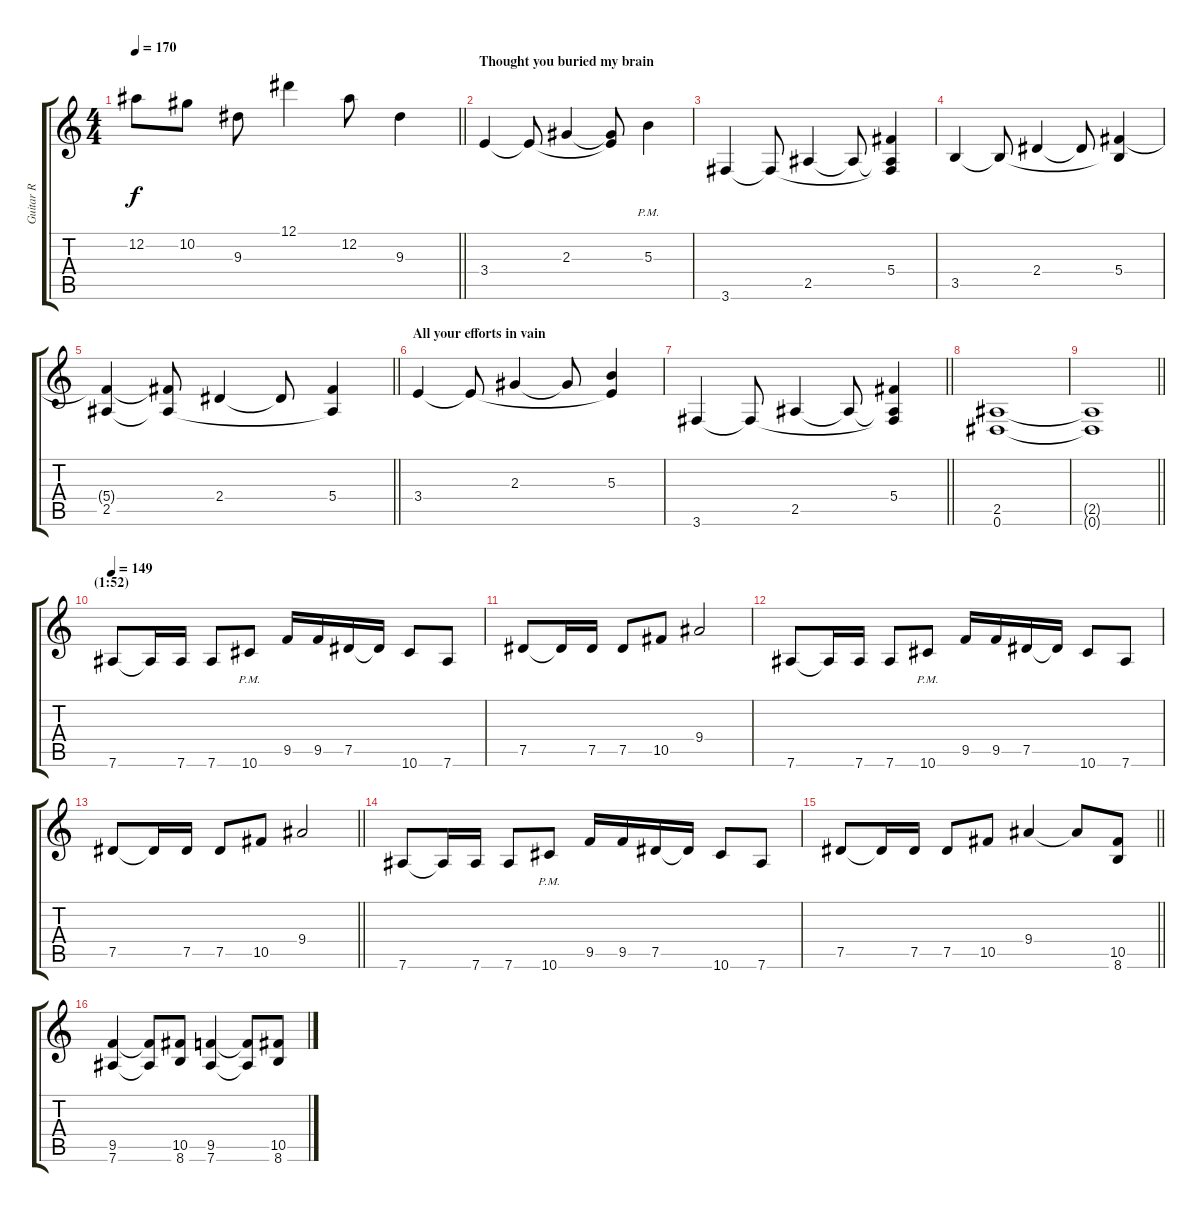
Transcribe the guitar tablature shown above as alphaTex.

\track ("Guitar R" "Guitar R") {instrument overdrivenguitar}
\staff {score tabs}
\tuning (Eb4 Bb3 Gb3 Db3 Ab2 Eb2) {hide}
\ts (4 4)
\tempo 170
\clef g2
\barLineRight lightlight
\ks c
12.2.8{dy f} 10.2.8 9.3.8 12.1.4 12.2.8 9.3.4 |
\section ("" "Thought you buried my brain ")
3.4.4 3.4{t}.8 2.3.4 (2.3{t} 3.4{t}).8 5.3{pm}.4 |
3.6.4 3.6{t}.8 2.5.4 2.5{t}.8 (5.4 2.5{t} 3.6{t}).4 |
3.5.4 3.5{t}.8 2.4.4 2.4{t}.8 (5.4 3.5{t}).4 |
\barLineRight lightlight
(5.4{t} 2.5).4 (5.4{t} 2.5{t}).8 2.4.4 2.4{t}.8 (5.4 2.5{t}).4 |
\section ("" "All your efforts in vain")
3.4.4 3.4{t}.8 2.3.4 2.3{t}.8 (5.3 3.4{t}).4 |
\barLineRight lightlight
3.6.4 3.6{t}.8 2.5.4 2.5{t}.8 (5.4 2.5{t} 3.6{t}).4 |
(2.5 0.6).1 |
\barLineRight lightlight
(2.5{t} 0.6{t}).1 |
\section ("" "(1:52)")
\tempo 149
7.6.8 7.6{t}.16 7.6.16 7.6.8 10.6{pm}.8 9.5.16 9.5.16 7.5.16 7.5{t}.16 10.6.8 7.6.8 |
7.5.8 7.5{t}.16 7.5.16 7.5.8 10.5.8 9.4.2 |
7.6.8 7.6{t}.16 7.6.16 7.6.8 10.6{pm}.8 9.5.16 9.5.16 7.5.16 7.5{t}.16 10.6.8 7.6.8 |
\barLineRight lightlight
7.5.8 7.5{t}.16 7.5.16 7.5.8 10.5.8 9.4.2 |
7.6.8 7.6{t}.16 7.6.16 7.6.8 10.6{pm}.8 9.5.16 9.5.16 7.5.16 7.5{t}.16 10.6.8 7.6.8 |
\barLineRight lightlight
7.5.8 7.5{t}.16 7.5.16 7.5.8 10.5.8 9.4.4 9.4{t}.8 (10.5 8.6).8 |
(9.5 7.6).4 (9.5{t} 7.6{t}).8 (10.5 8.6).8 (9.5 7.6).4 (9.5{t} 7.6{t}).8 (10.5 8.6).8
